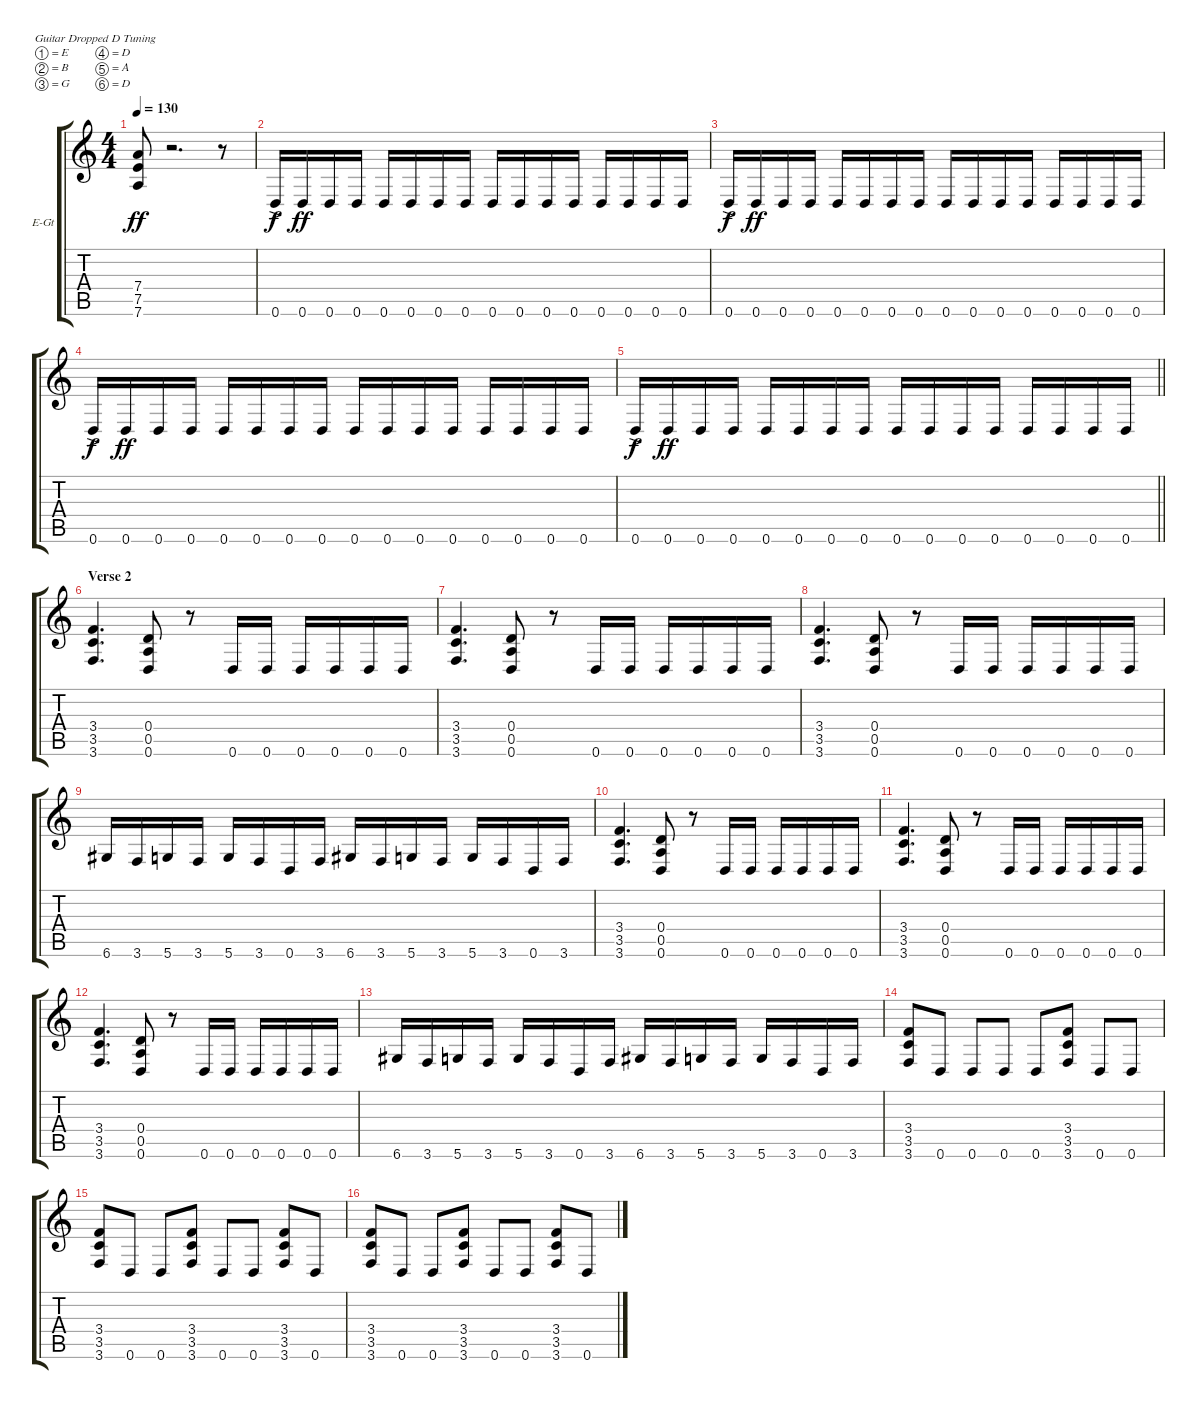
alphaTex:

\bracketExtendMode groupsimilarinstruments
\firstSystemTrackNameOrientation horizontal
\otherSystemsTrackNameOrientation horizontal
\track ("Guitar (Zacky)" "E-Gt") {instrument overdrivenguitar}
\staff {score tabs}
\tuning (E4 B3 G3 D3 A2 D2)
\ts (4 4)
\tempo 130
\clef g2
\ks c
(7.4 7.5 7.6).8{dy ff} r.2{d} r.8 |
0.6{ac}.16{dy f} 0.6.16{dy ff} 0.6.16 0.6.16 0.6.16 0.6.16 0.6.16 0.6.16 0.6.16 0.6.16 0.6.16 0.6.16 0.6.16 0.6.16 0.6.16 0.6.16 |
0.6{ac}.16{dy f} 0.6.16{dy ff} 0.6.16 0.6.16 0.6.16 0.6.16 0.6.16 0.6.16 0.6.16 0.6.16 0.6.16 0.6.16 0.6.16 0.6.16 0.6.16 0.6.16 |
0.6{ac}.16{dy f} 0.6.16{dy ff} 0.6.16 0.6.16 0.6.16 0.6.16 0.6.16 0.6.16 0.6.16 0.6.16 0.6.16 0.6.16 0.6.16 0.6.16 0.6.16 0.6.16 |
\barLineRight lightlight
0.6{ac}.16{dy f} 0.6.16{dy ff} 0.6.16 0.6.16 0.6.16 0.6.16 0.6.16 0.6.16 0.6.16 0.6.16 0.6.16 0.6.16 0.6.16 0.6.16 0.6.16 0.6.16 |
\section ("" "Verse 2")
(3.4 3.5 3.6).4{d} (0.4 0.5 0.6).8 r.8 0.6.16 0.6.16 0.6.16 0.6.16 0.6.16 0.6.16 |
(3.4 3.5 3.6).4{d} (0.4 0.5 0.6).8 r.8 0.6.16 0.6.16 0.6.16 0.6.16 0.6.16 0.6.16 |
(3.4 3.5 3.6).4{d} (0.4 0.5 0.6).8 r.8 0.6.16 0.6.16 0.6.16 0.6.16 0.6.16 0.6.16 |
6.6.16 3.6.16 5.6.16 3.6.16 5.6.16 3.6.16 0.6.16 3.6.16 6.6.16 3.6.16 5.6.16 3.6.16 5.6.16 3.6.16 0.6.16 3.6.16 |
(3.4 3.5 3.6).4{d} (0.4 0.5 0.6).8 r.8 0.6.16 0.6.16 0.6.16 0.6.16 0.6.16 0.6.16 |
(3.4 3.5 3.6).4{d} (0.4 0.5 0.6).8 r.8 0.6.16 0.6.16 0.6.16 0.6.16 0.6.16 0.6.16 |
(3.4 3.5 3.6).4{d} (0.4 0.5 0.6).8 r.8 0.6.16 0.6.16 0.6.16 0.6.16 0.6.16 0.6.16 |
6.6.16 3.6.16 5.6.16 3.6.16 5.6.16 3.6.16 0.6.16 3.6.16 6.6.16 3.6.16 5.6.16 3.6.16 5.6.16 3.6.16 0.6.16 3.6.16 |
(3.4 3.5 3.6).8 0.6.8 0.6.8 0.6.8 0.6.8 (3.4 3.5 3.6).8 0.6.8 0.6.8 |
(3.4 3.5 3.6).8 0.6.8 0.6.8 (3.4 3.5 3.6).8 0.6.8 0.6.8 (3.4 3.5 3.6).8 0.6.8 |
(3.4 3.5 3.6).8 0.6.8 0.6.8 (3.4 3.5 3.6).8 0.6.8 0.6.8 (3.4 3.5 3.6).8 0.6.8
